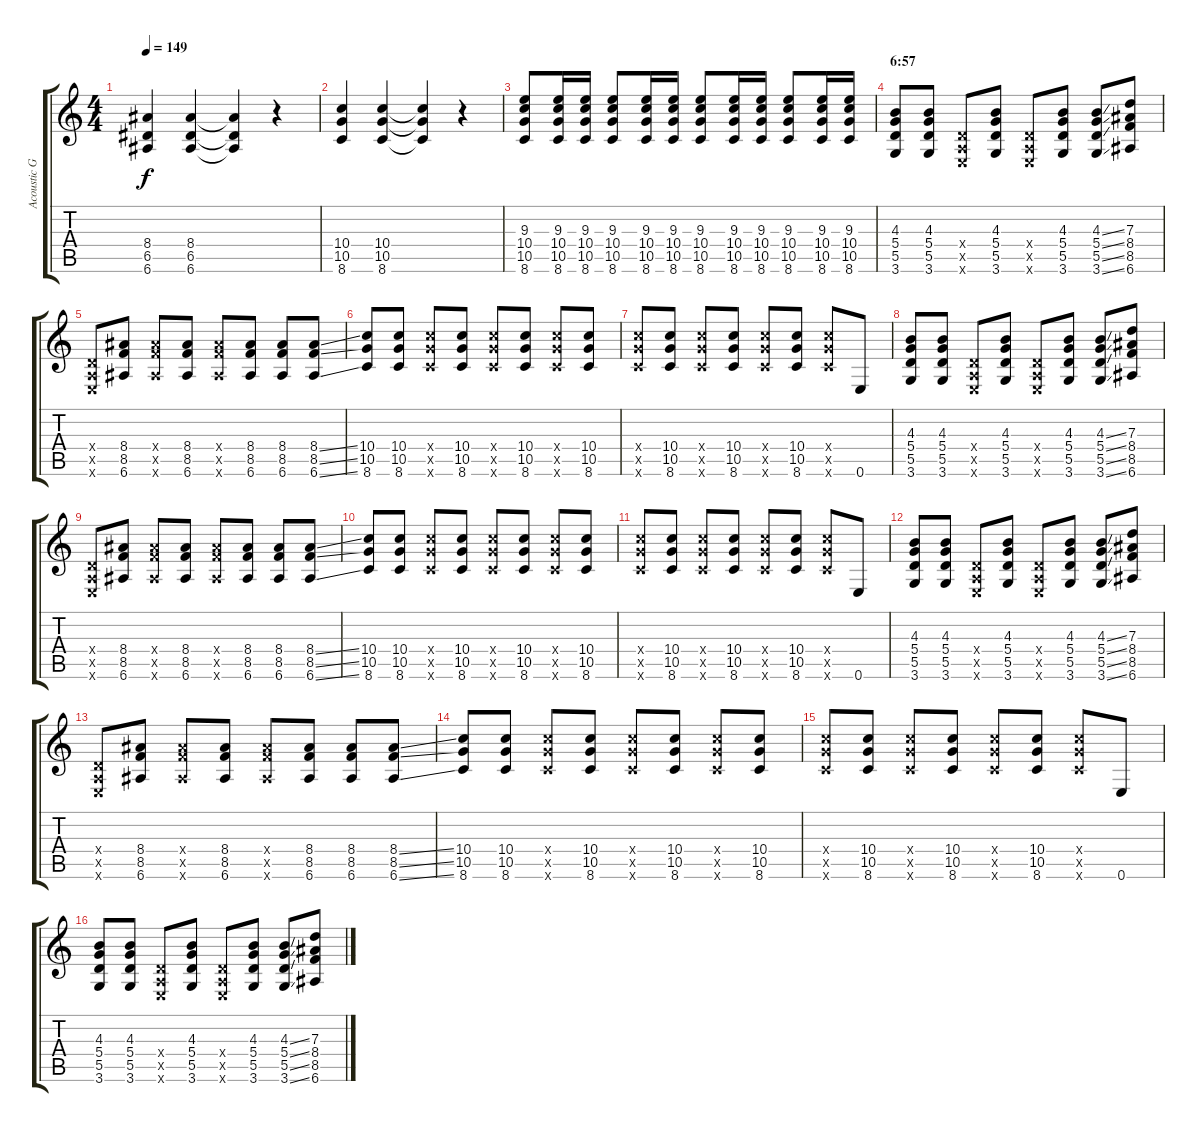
\track ("Acoustic Guitar" "Acoustic G") {instrument acousticguitarsteel}
\staff {score tabs}
\tuning (E4 B3 G3 D3 A2 E2) {hide}
\ts (4 4)
\tempo 149
\clef g2
\ks c
(8.4 6.5 6.6).4{dy f} (8.4 6.5 6.6).4 (8.4{t} 6.5{t} 6.6{t}).4 r.4 |
(10.4 10.5 8.6).4 (10.4 10.5 8.6).4 (10.4{t} 10.5{t} 8.6{t}).4 r.4 |
(9.3 10.4 10.5 8.6).8 (9.3 10.4 10.5 8.6).16 (9.3 10.4 10.5 8.6).16 (9.3 10.4 10.5 8.6).8 (9.3 10.4 10.5 8.6).16 (9.3 10.4 10.5 8.6).16 (9.3 10.4 10.5 8.6).8 (9.3 10.4 10.5 8.6).16 (9.3 10.4 10.5 8.6).16 (9.3 10.4 10.5 8.6).8 (9.3 10.4 10.5 8.6).16 (9.3 10.4 10.5 8.6).16 |
\section ("" "6:57")
(4.3 5.4 5.5 3.6).8 (4.3 5.4 5.5 3.6).8 (0.4{x} 0.5{x} 0.6{x}).8 (4.3 5.4 5.5 3.6).8 (0.4{x} 0.5{x} 0.6{x}).8 (4.3 5.4 5.5 3.6).8 (4.3{ss} 5.4{ss} 5.5{ss} 3.6{ss}).8 (7.3 8.4 8.5 6.6).8 |
(0.4{x} 0.5{x} 0.6{x}).8 (8.4 8.5 6.6).8 (8.4{x} 8.5{x} 6.6{x}).8 (8.4 8.5 6.6).8 (8.4{x} 8.5{x} 6.6{x}).8 (8.4 8.5 6.6).8 (8.4 8.5 6.6).8 (8.4{ss} 8.5{ss} 6.6{ss}).8 |
(10.4 10.5 8.6).8 (10.4 10.5 8.6).8 (10.4{x} 10.5{x} 8.6{x}).8 (10.4 10.5 8.6).8 (10.4{x} 10.5{x} 8.6{x}).8 (10.4 10.5 8.6).8 (10.4{x} 10.5{x} 8.6{x}).8 (10.4 10.5 8.6).8 |
(10.4{x} 10.5{x} 8.6{x}).8 (10.4 10.5 8.6).8 (10.4{x} 10.5{x} 8.6{x}).8 (10.4 10.5 8.6).8 (10.4{x} 10.5{x} 8.6{x}).8 (10.4 10.5 8.6).8 (10.4{x} 10.5{x} 8.6{x}).8 0.6.8 |
(4.3 5.4 5.5 3.6).8 (4.3 5.4 5.5 3.6).8 (0.4{x} 0.5{x} 0.6{x}).8 (4.3 5.4 5.5 3.6).8 (0.4{x} 0.5{x} 0.6{x}).8 (4.3 5.4 5.5 3.6).8 (4.3{ss} 5.4{ss} 5.5{ss} 3.6{ss}).8 (7.3 8.4 8.5 6.6).8 |
(0.4{x} 0.5{x} 0.6{x}).8 (8.4 8.5 6.6).8 (8.4{x} 8.5{x} 6.6{x}).8 (8.4 8.5 6.6).8 (8.4{x} 8.5{x} 6.6{x}).8 (8.4 8.5 6.6).8 (8.4 8.5 6.6).8 (8.4{ss} 8.5{ss} 6.6{ss}).8 |
(10.4 10.5 8.6).8 (10.4 10.5 8.6).8 (10.4{x} 10.5{x} 8.6{x}).8 (10.4 10.5 8.6).8 (10.4{x} 10.5{x} 8.6{x}).8 (10.4 10.5 8.6).8 (10.4{x} 10.5{x} 8.6{x}).8 (10.4 10.5 8.6).8 |
(10.4{x} 10.5{x} 8.6{x}).8 (10.4 10.5 8.6).8 (10.4{x} 10.5{x} 8.6{x}).8 (10.4 10.5 8.6).8 (10.4{x} 10.5{x} 8.6{x}).8 (10.4 10.5 8.6).8 (10.4{x} 10.5{x} 8.6{x}).8 0.6.8 |
(4.3 5.4 5.5 3.6).8 (4.3 5.4 5.5 3.6).8 (0.4{x} 0.5{x} 0.6{x}).8 (4.3 5.4 5.5 3.6).8 (0.4{x} 0.5{x} 0.6{x}).8 (4.3 5.4 5.5 3.6).8 (4.3{ss} 5.4{ss} 5.5{ss} 3.6{ss}).8 (7.3 8.4 8.5 6.6).8 |
(0.4{x} 0.5{x} 0.6{x}).8 (8.4 8.5 6.6).8 (8.4{x} 8.5{x} 6.6{x}).8 (8.4 8.5 6.6).8 (8.4{x} 8.5{x} 6.6{x}).8 (8.4 8.5 6.6).8 (8.4 8.5 6.6).8 (8.4{ss} 8.5{ss} 6.6{ss}).8 |
(10.4 10.5 8.6).8 (10.4 10.5 8.6).8 (10.4{x} 10.5{x} 8.6{x}).8 (10.4 10.5 8.6).8 (10.4{x} 10.5{x} 8.6{x}).8 (10.4 10.5 8.6).8 (10.4{x} 10.5{x} 8.6{x}).8 (10.4 10.5 8.6).8 |
(10.4{x} 10.5{x} 8.6{x}).8 (10.4 10.5 8.6).8 (10.4{x} 10.5{x} 8.6{x}).8 (10.4 10.5 8.6).8 (10.4{x} 10.5{x} 8.6{x}).8 (10.4 10.5 8.6).8 (10.4{x} 10.5{x} 8.6{x}).8 0.6.8 |
(4.3 5.4 5.5 3.6).8 (4.3 5.4 5.5 3.6).8 (0.4{x} 0.5{x} 0.6{x}).8 (4.3 5.4 5.5 3.6).8 (0.4{x} 0.5{x} 0.6{x}).8 (4.3 5.4 5.5 3.6).8 (4.3{ss} 5.4{ss} 5.5{ss} 3.6{ss}).8 (7.3 8.4 8.5 6.6).8
